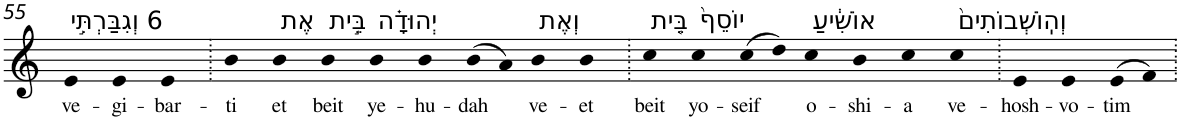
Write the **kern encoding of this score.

**kern	**text
*part1	*part1
*staff1	*staff1
*I"Piano	*
*I'Pno	*
!!LO:PB:g=z
*clefG2	*
*k[]	*
=55	=55
!LO:TX:a:t=6 וְגִבַּרְתִּ֣י	!
!	!LO:LY:b
4e	ve-
!	!LO:LY:b
4e	-gi-
!	!LO:LY:b
4e	-bar-
=56.	=56.
!	!LO:LY:b
4b	-ti
!LO:TX:a:t=אֶת	!
!	!LO:LY:b
4b	et
!LO:TX:a:t=בֵּ֣ית	!
!	!LO:LY:b
4b	beit
!LO:TX:a:t=יְהוּדָ֗ה	!
!	!LO:LY:b
4b	ye-
!	!LO:LY:b
4b	-hu-
!	!LO:LY:b
(>8b	-dah
8a)	.
!LO:TX:a:t=וְאֶת	!
!	!LO:LY:b
4b	ve-
!	!LO:LY:b
4b	-et
=57.	=57.
!LO:TX:a:t=בֵּ֤ית	!
!	!LO:LY:b
4cc	beit
!LO:TX:a:t=יוֹסֵף֙	!
!	!LO:LY:b
4cc	yo-
!	!LO:LY:b
(>8cc	-seif
8dd)	.
!LO:TX:a:t=אוֹשִׁ֔יעַ	!
!	!LO:LY:b
4cc	o-
!	!LO:LY:b
4b	-shi-
!	!LO:LY:b
4cc	-a
!LO:TX:a:t=וְהֽוֹשְׁבוֹתִים֙	!
!	!LO:LY:b
4cc	ve-
=58.	=58.
!	!LO:LY:b
4e	-hosh-
!	!LO:LY:b
4e	-vo-
!	!LO:LY:b
(>8e	-tim
8f)	.
=.	=.
*-	*-
